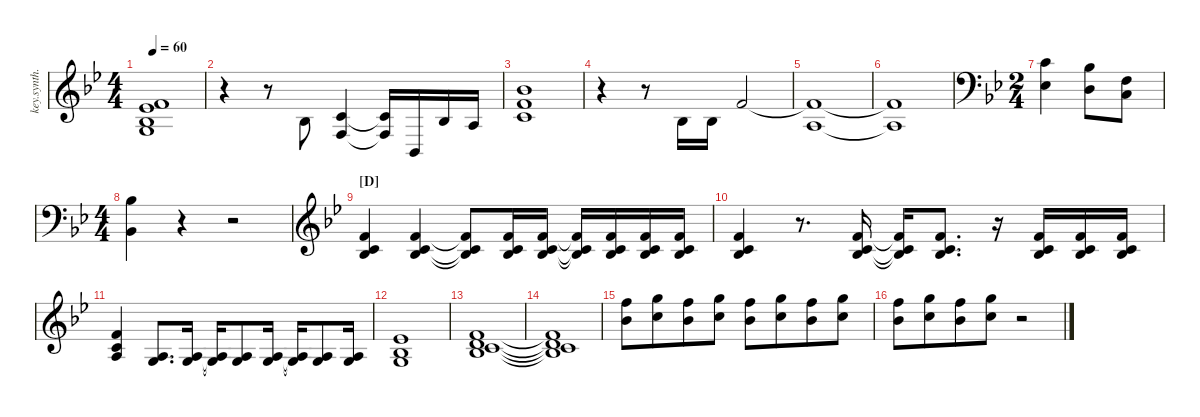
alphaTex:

\defaultSystemsLayout 4
\hideDynamics
\bracketExtendMode nobrackets
\otherSystemsTrackNameOrientation horizontal
\track ("Key Synthesizer" "key.synth.") {instrument pad2warm}
\staff {score}
\tuning (E4 B3 G3 D3 A2 E2)
\ts (4 4)
\tempo 60
\clef g2
\ks bb
(1.1{t acc forcenatural} 4.2{acc b} 3.3{acc b} 5.4{acc forcenatural}).1{dy mf beam Up} |
r.4{beam Down} r.8{beam Down} 3.3{acc b}.8{beam Up} (1.2{acc forcenatural} 3.4{acc forcenatural}).4{beam Up} (1.2{t acc forcenatural} 3.4{t acc forcenatural}).16{beam Up} 1.5{acc b}.16{beam Up} 3.3{acc b}.16{beam Up} 2.3{acc forcenatural}.16{beam Up} |
(6.1{acc b} 6.2{acc forcenatural} 5.3{acc forcenatural}).1{beam Up} |
r.4{beam Down} r.8{beam Down} 3.3{acc b}.16{beam Up} 3.3{acc b}.16{beam Up} 1.1{acc forcenatural}.2{beam Up} |
(1.1{t acc forcenatural} 2.3{acc forcenatural}).1{beam Up} |
(2.3{t acc forcenatural} 1.1{t acc forcenatural}).1{beam Up} |
\ts (2 4)
\clef f4
(1.4{acc b} 1.2{acc forcenatural}).4{beam Down} (3.3{acc b} 0.4{acc forcenatural}).8{beam Down} (3.5{acc forcenatural} 3.4{acc forcenatural}).8{beam Down} |
\ts (4 4)
\beaming (8 2 2 2 2)
(1.5{acc b} 3.3{acc b}).4{beam Down} r.4{beam Down} r.2{beam Down} |
\section ("D" "")
\clef g2
(1.1{acc forcenatural} 1.2{acc forcenatural} 3.3{acc b}).4{beam Up} (1.1{acc forcenatural} 1.2{acc forcenatural} 3.3{acc b}).4{beam Up} (1.1{t acc forcenatural} 1.2{t acc forcenatural} 3.3{t acc b}).8{beam Up} (1.1{acc forcenatural} 1.2{acc forcenatural} 3.3{acc b}).16{beam Up} (1.1{acc forcenatural} 1.2{acc forcenatural} 3.3{acc b}).16{beam Up} (1.1{t acc forcenatural} 1.2{t acc forcenatural} 3.3{t acc b}).16{beam Up} (1.1{acc forcenatural} 1.2{acc forcenatural} 3.3{acc b}).16{beam Up} (1.1{acc forcenatural} 1.2{acc forcenatural} 3.3{acc b}).16{beam Up} (1.1{acc forcenatural} 1.2{acc forcenatural} 3.3{acc b}).16{beam Up} |
(1.1{acc forcenatural} 1.2{acc forcenatural} 3.3{acc b}).4{beam Up} r.8{d beam Up} (1.1{acc forcenatural} 1.2{acc forcenatural} 3.3{acc b}).16{beam Up} (1.1{t acc forcenatural} 1.2{t acc forcenatural} 3.3{t acc b}).16{beam Up} (1.1{acc forcenatural} 1.2{acc forcenatural} 3.3{acc b}).8{d beam Up} r.16{beam Up} (1.1{acc forcenatural} 1.2{acc forcenatural} 3.3{acc b}).16{beam Up} (1.1{acc forcenatural} 1.2{acc forcenatural} 3.3{acc b}).16{beam Up} (1.1{acc forcenatural} 1.2{acc forcenatural} 3.3{acc b}).16{beam Up} |
(2.3{acc forcenatural} 1.2{acc forcenatural} 1.1{acc forcenatural}).4{beam Up} (2.3{acc forcenatural} 5.4{acc forcenatural}).8{d beam Up} (2.3{acc forcenatural} 5.4{acc forcenatural}).16{beam Up} (2.3{t acc forcenatural} 5.4{t acc forcenatural}).16{beam Up} (2.3{acc forcenatural} 5.4{acc forcenatural}).8{beam Up} (2.3{acc forcenatural} 5.4{acc forcenatural}).16{beam Up} (2.3{t acc forcenatural} 5.4{t acc forcenatural}).16{beam Up} (2.3{acc forcenatural} 5.4{acc forcenatural}).8{beam Up} (2.3{acc forcenatural} 5.4{acc forcenatural}).16{beam Up} |
(4.2{acc b} 3.3{acc b} 5.4{acc forcenatural}).1{beam Up} |
(3.3{acc b} 1.2{acc forcenatural} 12.4{acc forcenatural} 1.1{acc forcenatural}).1{beam Up} |
(1.1{t acc forcenatural} 12.4{t acc forcenatural} 1.2{t acc forcenatural} 3.3{t acc b}).1{beam Up} |
(6.1{acc b} 18.2{acc forcenatural}).8{beam Down} (20.2{acc forcenatural} 8.1{acc forcenatural}).8{beam Down beam merge} (6.1{acc b} 18.2{acc forcenatural}).8{beam Down} (20.2{acc forcenatural} 8.1{acc forcenatural}).8{beam Down} (6.1{acc b} 18.2{acc forcenatural}).8{beam Down} (20.2{acc forcenatural} 8.1{acc forcenatural}).8{beam Down beam merge} (6.1{acc b} 18.2{acc forcenatural}).8{beam Down} (20.2{acc forcenatural} 8.1{acc forcenatural}).8{beam Down} |
(6.1{acc b} 18.2{acc forcenatural}).8{beam Down} (20.2{acc forcenatural} 8.1{acc forcenatural}).8{beam Down beam merge} (6.1{acc b} 18.2{acc forcenatural}).8{beam Down} (20.2{acc forcenatural} 8.1{acc forcenatural}).8{beam Down} r.2{beam Down}
